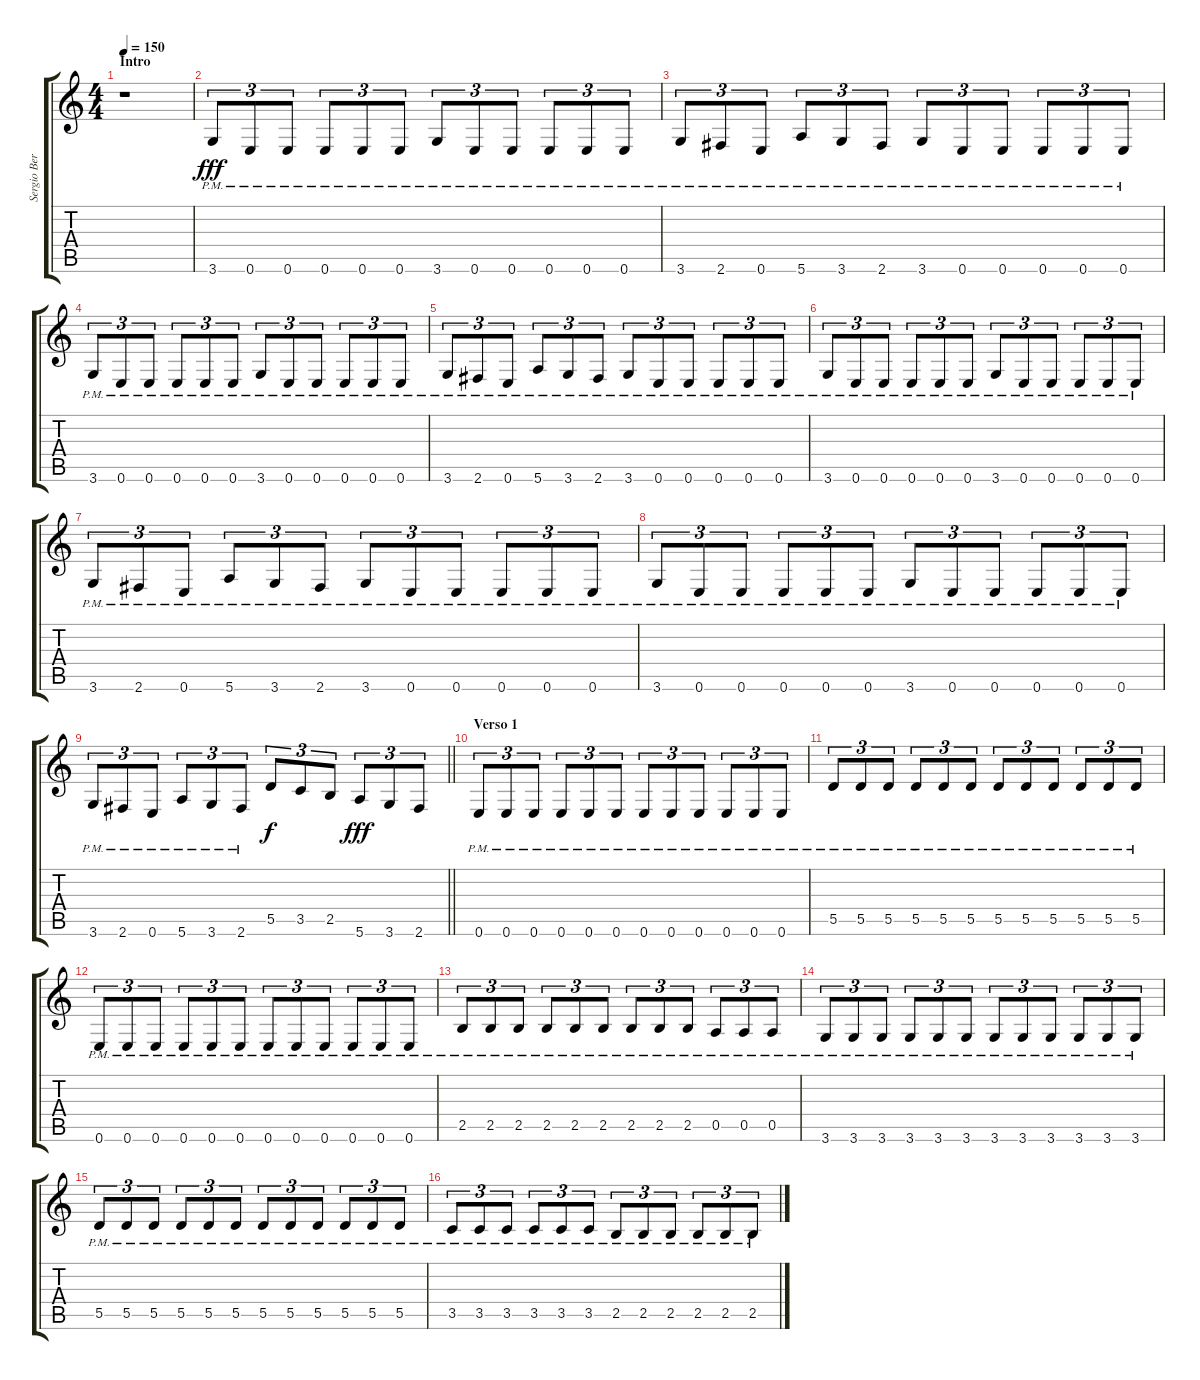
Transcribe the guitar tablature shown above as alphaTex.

\track ("Sergio Berdichevsky" "Sergio Ber") {instrument distortionguitar}
\staff {score tabs}
\tuning (E4 B3 G3 D3 A2 E2) {hide}
\ts (4 4)
\section ("" "Intro")
\tempo 150
\clef g2
\ks c
r.1{dy fff instrument distortionguitar} |
3.6{pm}.8{tu (3 2)} 0.6{pm}.8{tu (3 2)} 0.6{pm}.8{tu (3 2)} 0.6{pm}.8{tu (3 2)} 0.6{pm}.8{tu (3 2)} 0.6{pm}.8{tu (3 2)} 3.6{pm}.8{tu (3 2)} 0.6{pm}.8{tu (3 2)} 0.6{pm}.8{tu (3 2)} 0.6{pm}.8{tu (3 2)} 0.6{pm}.8{tu (3 2)} 0.6{pm}.8{tu (3 2)} |
3.6{pm}.8{tu (3 2)} 2.6{pm}.8{tu (3 2)} 0.6{pm}.8{tu (3 2)} 5.6{pm}.8{tu (3 2)} 3.6{pm}.8{tu (3 2)} 2.6{pm}.8{tu (3 2)} 3.6{pm}.8{tu (3 2)} 0.6{pm}.8{tu (3 2)} 0.6{pm}.8{tu (3 2)} 0.6{pm}.8{tu (3 2)} 0.6{pm}.8{tu (3 2)} 0.6{pm}.8{tu (3 2)} |
3.6{pm}.8{tu (3 2)} 0.6{pm}.8{tu (3 2)} 0.6{pm}.8{tu (3 2)} 0.6{pm}.8{tu (3 2)} 0.6{pm}.8{tu (3 2)} 0.6{pm}.8{tu (3 2)} 3.6{pm}.8{tu (3 2)} 0.6{pm}.8{tu (3 2)} 0.6{pm}.8{tu (3 2)} 0.6{pm}.8{tu (3 2)} 0.6{pm}.8{tu (3 2)} 0.6{pm}.8{tu (3 2)} |
3.6{pm}.8{tu (3 2)} 2.6{pm}.8{tu (3 2)} 0.6{pm}.8{tu (3 2)} 5.6{pm}.8{tu (3 2)} 3.6{pm}.8{tu (3 2)} 2.6{pm}.8{tu (3 2)} 3.6{pm}.8{tu (3 2)} 0.6{pm}.8{tu (3 2)} 0.6{pm}.8{tu (3 2)} 0.6{pm}.8{tu (3 2)} 0.6{pm}.8{tu (3 2)} 0.6{pm}.8{tu (3 2)} |
3.6{pm}.8{tu (3 2)} 0.6{pm}.8{tu (3 2)} 0.6{pm}.8{tu (3 2)} 0.6{pm}.8{tu (3 2)} 0.6{pm}.8{tu (3 2)} 0.6{pm}.8{tu (3 2)} 3.6{pm}.8{tu (3 2)} 0.6{pm}.8{tu (3 2)} 0.6{pm}.8{tu (3 2)} 0.6{pm}.8{tu (3 2)} 0.6{pm}.8{tu (3 2)} 0.6{pm}.8{tu (3 2)} |
3.6{pm}.8{tu (3 2)} 2.6{pm}.8{tu (3 2)} 0.6{pm}.8{tu (3 2)} 5.6{pm}.8{tu (3 2)} 3.6{pm}.8{tu (3 2)} 2.6{pm}.8{tu (3 2)} 3.6{pm}.8{tu (3 2)} 0.6{pm}.8{tu (3 2)} 0.6{pm}.8{tu (3 2)} 0.6{pm}.8{tu (3 2)} 0.6{pm}.8{tu (3 2)} 0.6{pm}.8{tu (3 2)} |
3.6{pm}.8{tu (3 2)} 0.6{pm}.8{tu (3 2)} 0.6{pm}.8{tu (3 2)} 0.6{pm}.8{tu (3 2)} 0.6{pm}.8{tu (3 2)} 0.6{pm}.8{tu (3 2)} 3.6{pm}.8{tu (3 2)} 0.6{pm}.8{tu (3 2)} 0.6{pm}.8{tu (3 2)} 0.6{pm}.8{tu (3 2)} 0.6{pm}.8{tu (3 2)} 0.6{pm}.8{tu (3 2)} |
\barLineRight lightlight
3.6{pm}.8{tu (3 2)} 2.6{pm}.8{tu (3 2)} 0.6{pm}.8{tu (3 2)} 5.6{pm}.8{tu (3 2)} 3.6{pm}.8{tu (3 2)} 2.6{pm}.8{tu (3 2)} 5.5.8{tu (3 2) dy f} 3.5.8{tu (3 2)} 2.5.8{tu (3 2)} 5.6.8{tu (3 2) dy fff} 3.6.8{tu (3 2)} 2.6.8{tu (3 2)} |
\section ("" "Verso 1")
0.6{pm}.8{tu (3 2)} 0.6{pm}.8{tu (3 2)} 0.6{pm}.8{tu (3 2)} 0.6{pm}.8{tu (3 2)} 0.6{pm}.8{tu (3 2)} 0.6{pm}.8{tu (3 2)} 0.6{pm}.8{tu (3 2)} 0.6{pm}.8{tu (3 2)} 0.6{pm}.8{tu (3 2)} 0.6{pm}.8{tu (3 2)} 0.6{pm}.8{tu (3 2)} 0.6{pm}.8{tu (3 2)} |
5.5{pm}.8{tu (3 2)} 5.5{pm}.8{tu (3 2)} 5.5{pm}.8{tu (3 2)} 5.5{pm}.8{tu (3 2)} 5.5{pm}.8{tu (3 2)} 5.5{pm}.8{tu (3 2)} 5.5{pm}.8{tu (3 2)} 5.5{pm}.8{tu (3 2)} 5.5{pm}.8{tu (3 2)} 5.5{pm}.8{tu (3 2)} 5.5{pm}.8{tu (3 2)} 5.5{pm}.8{tu (3 2)} |
0.6{pm}.8{tu (3 2)} 0.6{pm}.8{tu (3 2)} 0.6{pm}.8{tu (3 2)} 0.6{pm}.8{tu (3 2)} 0.6{pm}.8{tu (3 2)} 0.6{pm}.8{tu (3 2)} 0.6{pm}.8{tu (3 2)} 0.6{pm}.8{tu (3 2)} 0.6{pm}.8{tu (3 2)} 0.6{pm}.8{tu (3 2)} 0.6{pm}.8{tu (3 2)} 0.6{pm}.8{tu (3 2)} |
2.5{pm}.8{tu (3 2)} 2.5{pm}.8{tu (3 2)} 2.5{pm}.8{tu (3 2)} 2.5{pm}.8{tu (3 2)} 2.5{pm}.8{tu (3 2)} 2.5{pm}.8{tu (3 2)} 2.5{pm}.8{tu (3 2)} 2.5{pm}.8{tu (3 2)} 2.5{pm}.8{tu (3 2)} 0.5{pm}.8{tu (3 2)} 0.5{pm}.8{tu (3 2)} 0.5{pm}.8{tu (3 2)} |
3.6{pm}.8{tu (3 2)} 3.6{pm}.8{tu (3 2)} 3.6{pm}.8{tu (3 2)} 3.6{pm}.8{tu (3 2)} 3.6{pm}.8{tu (3 2)} 3.6{pm}.8{tu (3 2)} 3.6{pm}.8{tu (3 2)} 3.6{pm}.8{tu (3 2)} 3.6{pm}.8{tu (3 2)} 3.6{pm}.8{tu (3 2)} 3.6{pm}.8{tu (3 2)} 3.6{pm}.8{tu (3 2)} |
5.5{pm}.8{tu (3 2)} 5.5{pm}.8{tu (3 2)} 5.5{pm}.8{tu (3 2)} 5.5{pm}.8{tu (3 2)} 5.5{pm}.8{tu (3 2)} 5.5{pm}.8{tu (3 2)} 5.5{pm}.8{tu (3 2)} 5.5{pm}.8{tu (3 2)} 5.5{pm}.8{tu (3 2)} 5.5{pm}.8{tu (3 2)} 5.5{pm}.8{tu (3 2)} 5.5{pm}.8{tu (3 2)} |
3.5{pm}.8{tu (3 2)} 3.5{pm}.8{tu (3 2)} 3.5{pm}.8{tu (3 2)} 3.5{pm}.8{tu (3 2)} 3.5{pm}.8{tu (3 2)} 3.5{pm}.8{tu (3 2)} 2.5{pm}.8{tu (3 2)} 2.5{pm}.8{tu (3 2)} 2.5{pm}.8{tu (3 2)} 2.5{pm}.8{tu (3 2)} 2.5{pm}.8{tu (3 2)} 2.5{pm}.8{tu (3 2)}
